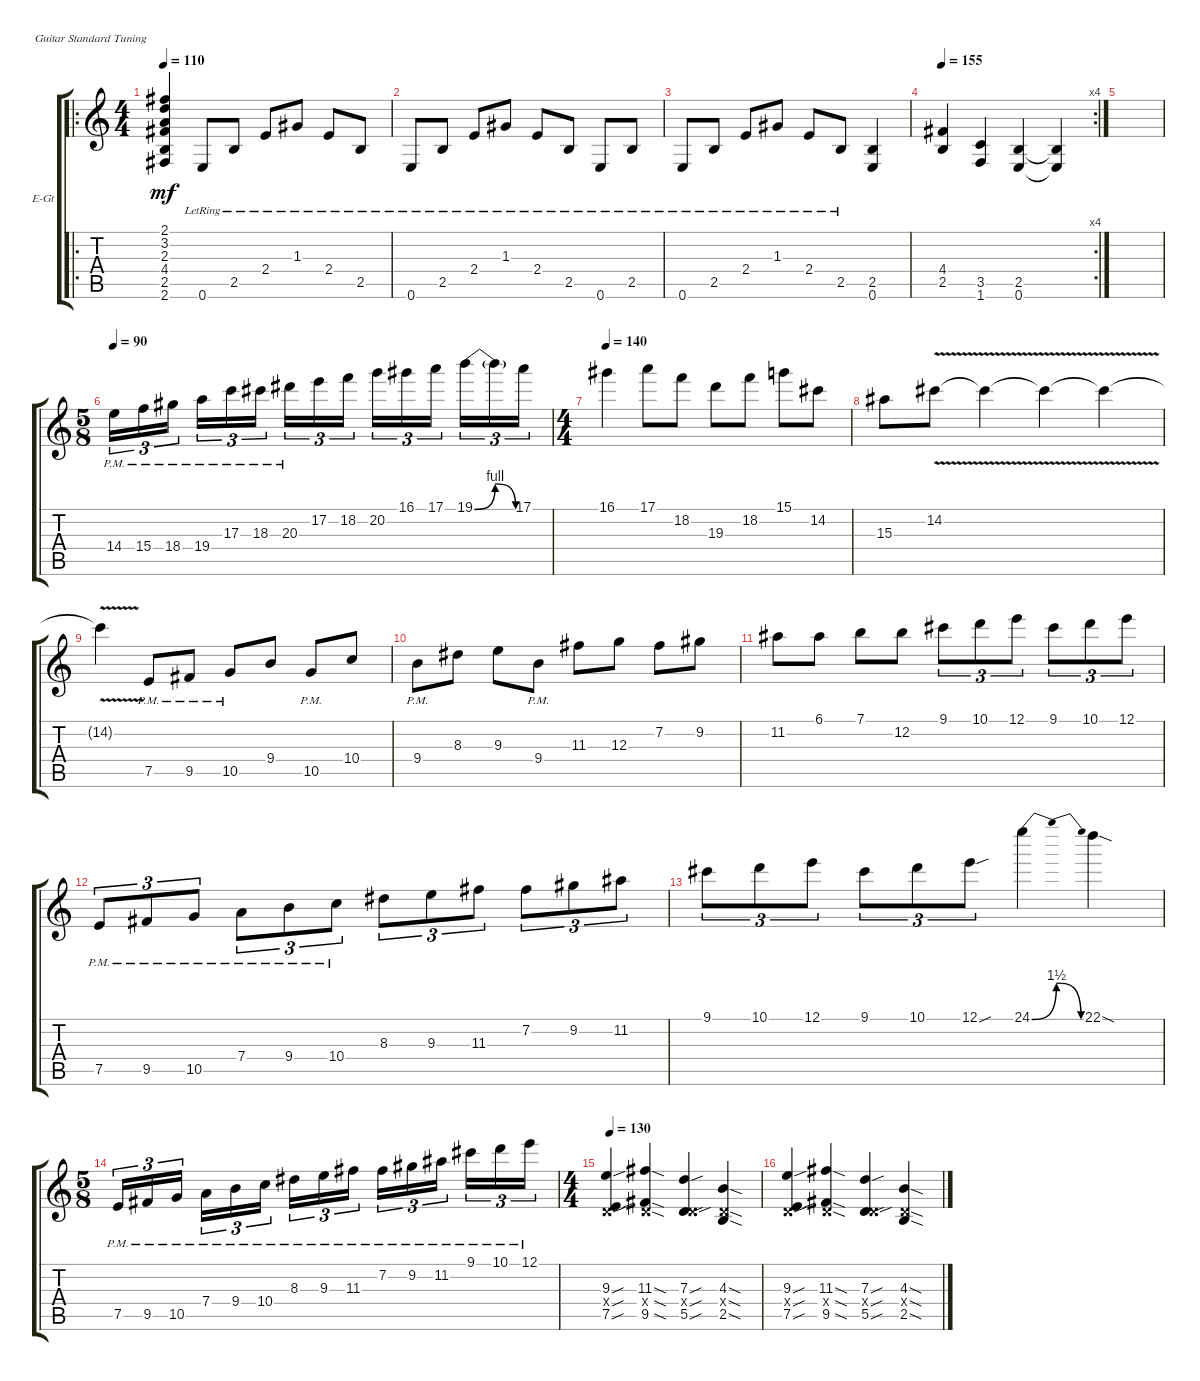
\defaultSystemsLayout 4
\bracketExtendMode groupsimilarinstruments
\firstSystemTrackNameOrientation horizontal
\otherSystemsTrackNameOrientation horizontal
\track ("Other dude" "E-Gt") {instrument distortionguitar}
\staff {score tabs}
\tuning (E4 B3 G3 D3 A2 E2)
\ro
\ts (4 4)
\tempo 110
\clef g2
\ks c
(2.6 2.5 4.4 2.3 3.2 2.1).4{dy mf} 0.6{lr}.8 2.5{lr}.8 2.4{lr}.8 1.3{lr}.8 2.4{lr}.8 2.5{lr}.8 |
0.6{lr}.8 2.5{lr}.8 2.4{lr}.8 1.3{lr}.8 2.4{lr}.8 2.5{lr}.8 0.6{lr}.8 2.5{lr}.8 |
0.6{lr}.8 2.5{lr}.8 2.4{lr}.8 1.3{lr}.8 2.4{lr}.8 2.5{lr}.8 (0.6 2.5).4 |
\rc 4
\tempo 155
(2.5 4.4).4 (1.6 3.5).4 (0.6 2.5).4 (0.6{t} 2.5{t}).4 |
|
\ts (5 8)
\tempo 90
14.4{pm}.16{tu (3 2)} 15.4{pm}.16{tu (3 2)} 18.4{pm}.16{tu (3 2)} 19.4{pm}.16{tu (3 2)} 17.3{pm}.16{tu (3 2)} 18.3{pm}.16{tu (3 2)} 20.3{pm}.16{tu (3 2)} 17.2.16{tu (3 2)} 18.2.16{tu (3 2)} 20.2.16{tu (3 2)} 16.1.16{tu (3 2)} 17.1.16{tu (3 2)} 19.1{be (bendrelease 0 0 10.2 4 20.4 4 30 0)}.16{tu (3 2)} 19.1{t}.16{tu (3 2)} 17.1.16{tu (3 2)} |
\ts (4 4)
\tempo 140
16.1.4 17.1.8 18.2.8 19.3.8 18.2.8 15.1.8 14.2.8 |
15.3.8 14.2{v}.8 14.2{v t}.4 14.2{v t}.4 14.2{v t}.4 |
14.2{v t}.4 7.5{pm}.8 9.5{pm}.8 10.5{pm}.8 9.4.8 10.5{pm}.8 10.4.8 |
9.4{pm}.8 8.3.8 9.3.8 9.4{pm}.8 11.3.8 12.3.8 7.2.8 9.2.8 |
11.2.8 6.1.8 7.1.8 12.2.8 9.1.8{tu (3 2)} 10.1.8{tu (3 2)} 12.1.8{tu (3 2)} 9.1.8{tu (3 2)} 10.1.8{tu (3 2)} 12.1.8{tu (3 2)} |
7.5{pm}.8{tu (3 2)} 9.5{pm}.8{tu (3 2)} 10.5{pm}.8{tu (3 2)} 7.4{pm}.8{tu (3 2)} 9.4{pm}.8{tu (3 2)} 10.4{pm}.8{tu (3 2)} 8.3.8{tu (3 2)} 9.3.8{tu (3 2)} 11.3.8{tu (3 2)} 7.2.8{tu (3 2)} 9.2.8{tu (3 2)} 11.2.8{tu (3 2)} |
9.1.8{tu (3 2)} 10.1.8{tu (3 2)} 12.1.8{tu (3 2)} 9.1.8{tu (3 2)} 10.1.8{tu (3 2)} 12.1{sou}.8{tu (3 2)} 24.1{be (bendrelease 0 0 18 6 20.4 6 30 0)}.4 22.1{sod}.4 |
\ts (5 8)
7.5{pm}.16{tu (3 2)} 9.5{pm}.16{tu (3 2)} 10.5{pm}.16{tu (3 2)} 7.4{pm}.16{tu (3 2)} 9.4{pm}.16{tu (3 2)} 10.4{pm}.16{tu (3 2)} 8.3{pm}.16{tu (3 2)} 9.3{pm}.16{tu (3 2)} 11.3{pm}.16{tu (3 2)} 7.2{pm}.16{tu (3 2)} 9.2{pm}.16{tu (3 2)} 11.2{pm}.16{tu (3 2)} 9.1{pm}.16{tu (3 2)} 10.1{pm}.16{tu (3 2)} 12.1{pm}.16{tu (3 2)} |
\ts (4 4)
\tempo 130
(7.5{sou} 9.3{sou} 0.4{sou x}).4 (9.5{sod} 11.3{sod} 0.4{sod x}).4 (5.5{sou} 7.3{sou} 0.4{sou x}).4 (2.5{sod} 4.3{sod} 0.4{sod x}).4 |
(7.5{sou} 9.3{sou} 0.4{sou x}).4 (9.5{sod} 11.3{sod} 0.4{sod x}).4 (5.5{sou} 7.3{sou} 0.4{sou x}).4 (2.5{sod} 4.3{sod} 0.4{sod x}).4
